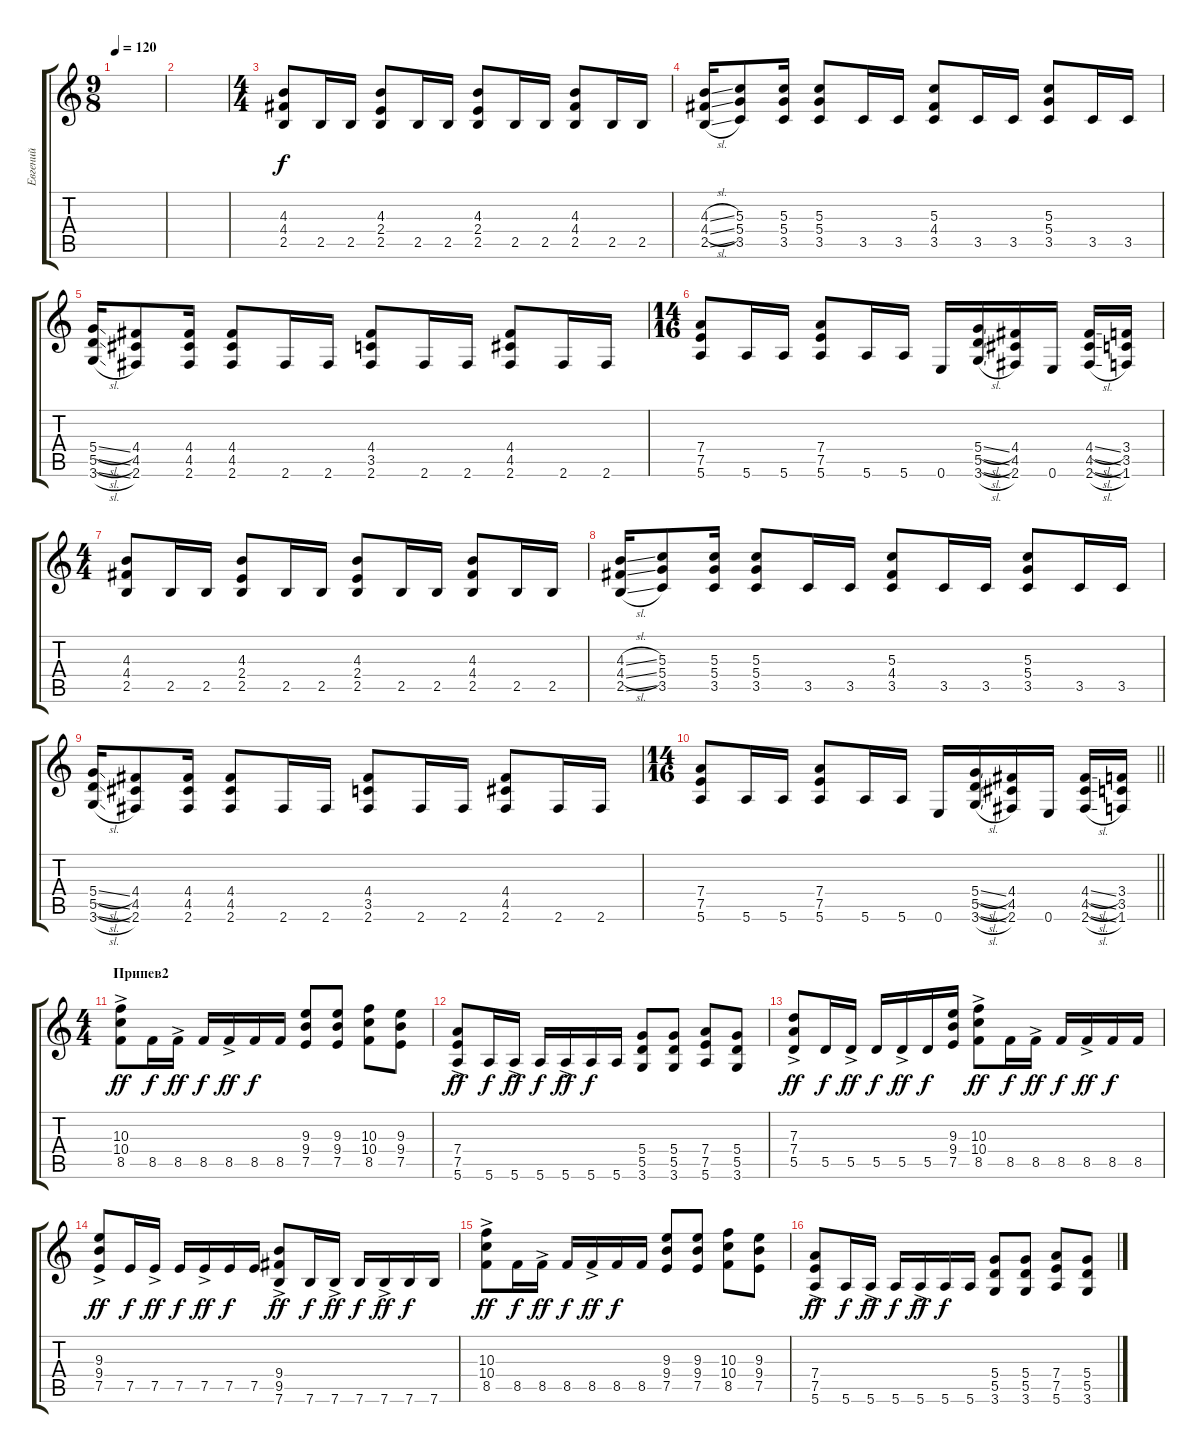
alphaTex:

\track ("Евгений" "Евгений") {instrument distortionguitar}
\staff {score tabs}
\tuning (E4 B3 G3 D3 A2 E2) {hide}
\ts (9 8)
\tempo 120
\clef g2
\ks c
|
|
\ts (4 4)
(4.3 4.4 2.5).8 2.5.16 2.5.16 (4.3 2.4 2.5).8 2.5.16 2.5.16 (4.3 2.4 2.5).8 2.5.16 2.5.16 (4.3 4.4 2.5).8 2.5.16 2.5.16 |
(4.3{sl} 4.4{sl} 2.5{sl}).16 (5.3 5.4 3.5).8 (5.3 5.4 3.5).16 (5.3 5.4 3.5).8 3.5.16 3.5.16 (5.3 4.4 3.5).8 3.5.16 3.5.16 (5.3 5.4 3.5).8 3.5.16 3.5.16 |
(5.4{sl} 5.5{sl} 3.6{sl}).16 (4.4 4.5 2.6).8 (4.4 4.5 2.6).16 (4.4 4.5 2.6).8 2.6.16 2.6.16 (4.4 3.5 2.6).8 2.6.16 2.6.16 (4.4 4.5 2.6).8 2.6.16 2.6.16 |
\ts (14 16)
(7.4 7.5 5.6).8 5.6.16 5.6.16 (7.4 7.5 5.6).8 5.6.16 5.6.16 0.6.16 (5.4{sl} 5.5{sl} 3.6{sl}).16 (4.4 4.5 2.6).16 0.6.16 (4.4{sl} 4.5{sl} 2.6{sl}).16 (3.4 3.5 1.6).16 |
\ts (4 4)
(4.3 4.4 2.5).8 2.5.16 2.5.16 (4.3 2.4 2.5).8 2.5.16 2.5.16 (4.3 2.4 2.5).8 2.5.16 2.5.16 (4.3 4.4 2.5).8 2.5.16 2.5.16 |
(4.3{sl} 4.4{sl} 2.5{sl}).16 (5.3 5.4 3.5).8 (5.3 5.4 3.5).16 (5.3 5.4 3.5).8 3.5.16 3.5.16 (5.3 4.4 3.5).8 3.5.16 3.5.16 (5.3 5.4 3.5).8 3.5.16 3.5.16 |
(5.4{sl} 5.5{sl} 3.6{sl}).16 (4.4 4.5 2.6).8 (4.4 4.5 2.6).16 (4.4 4.5 2.6).8 2.6.16 2.6.16 (4.4 3.5 2.6).8 2.6.16 2.6.16 (4.4 4.5 2.6).8 2.6.16 2.6.16 |
\ts (14 16)
\barLineRight lightlight
(7.4 7.5 5.6).8 5.6.16 5.6.16 (7.4 7.5 5.6).8 5.6.16 5.6.16 0.6.16 (5.4{sl} 5.5{sl} 3.6{sl}).16 (4.4 4.5 2.6).16 0.6.16 (4.4{sl} 4.5{sl} 2.6{sl}).16 (3.4 3.5 1.6).16 |
\ts (4 4)
\section ("" "Припев2")
(10.3 10.4 8.5{ac}).8{dy ff} 8.5.16{dy f} 8.5{ac}.16{dy ff} 8.5.16{dy f} 8.5{ac}.16{dy ff} 8.5.16{dy f} 8.5.16 (9.3 9.4 7.5).8 (9.3 9.4 7.5).8 (10.3 10.4 8.5).8 (9.3 9.4 7.5).8 |
(7.4 7.5 5.6{ac}).8{dy ff} 5.6.16{dy f} 5.6{ac}.16{dy ff} 5.6.16{dy f} 5.6{ac}.16{dy ff} 5.6.16{dy f} 5.6.16 (5.4 5.5 3.6).8 (5.4 5.5 3.6).8 (7.4 7.5 5.6).8 (5.4 5.5 3.6).8 |
(7.3 7.4 5.5{ac}).8{dy ff} 5.5.16{dy f} 5.5{ac}.16{dy ff} 5.5.16{dy f} 5.5{ac}.16{dy ff} 5.5.16{dy f} (9.3 9.4 7.5).16 (10.3 10.4 8.5{ac}).8{dy ff} 8.5.16{dy f} 8.5{ac}.16{dy ff} 8.5.16{dy f} 8.5{ac}.16{dy ff} 8.5.16{dy f} 8.5.16 |
(9.3 9.4 7.5{ac}).8{dy ff} 7.5.16{dy f} 7.5{ac}.16{dy ff} 7.5.16{dy f} 7.5{ac}.16{dy ff} 7.5.16{dy f} 7.5.16 (9.4 9.5 7.6{ac}).8{dy ff} 7.6.16{dy f} 7.6{ac}.16{dy ff} 7.6.16{dy f} 7.6{ac}.16{dy ff} 7.6.16{dy f} 7.6.16 |
(10.3 10.4 8.5{ac}).8{dy ff} 8.5.16{dy f} 8.5{ac}.16{dy ff} 8.5.16{dy f} 8.5{ac}.16{dy ff} 8.5.16{dy f} 8.5.16 (9.3 9.4 7.5).8 (9.3 9.4 7.5).8 (10.3 10.4 8.5).8 (9.3 9.4 7.5).8 |
(7.4 7.5 5.6{ac}).8{dy ff} 5.6.16{dy f} 5.6{ac}.16{dy ff} 5.6.16{dy f} 5.6{ac}.16{dy ff} 5.6.16{dy f} 5.6.16 (5.4 5.5 3.6).8 (5.4 5.5 3.6).8 (7.4 7.5 5.6).8 (5.4 5.5 3.6).8
